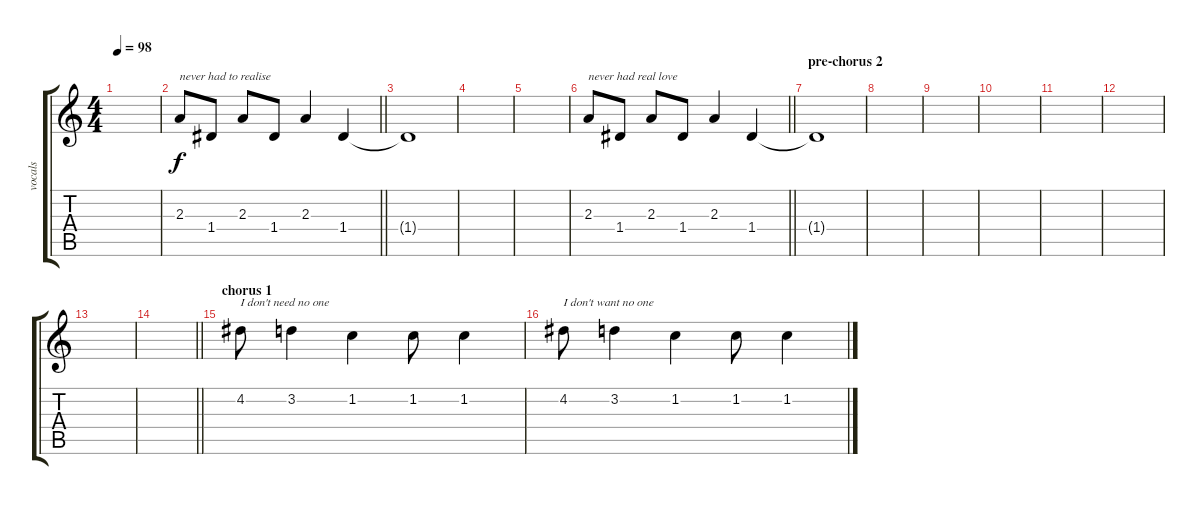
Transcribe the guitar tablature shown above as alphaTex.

\track ("vocals" "vocals") {instrument electricguitarjazz}
\staff {score tabs}
\tuning (E4 B3 G3 D3 A2 E2) {hide}
\ts (4 4)
\tempo 98
\clef g2
\ks c
|
\barLineRight lightlight
2.3.8{txt "never had to realise"} 1.4.8 2.3.8 1.4.8 2.3.4 1.4.4 |
1.4{t}.1 |
|
|
\barLineRight lightlight
2.3.8{txt "never had real love"} 1.4.8 2.3.8 1.4.8 2.3.4 1.4.4 |
\section ("" "pre-chorus 2")
1.4{t}.1 |
|
|
|
|
|
|
\barLineRight lightlight
|
\section ("" "chorus 1")
4.2.8{txt "I don't need no one" instrument overdrivenguitar} 3.2.4 1.2.4 1.2.8 1.2.4 |
4.2.8{txt "I don't want no one"} 3.2.4 1.2.4 1.2.8 1.2.4
